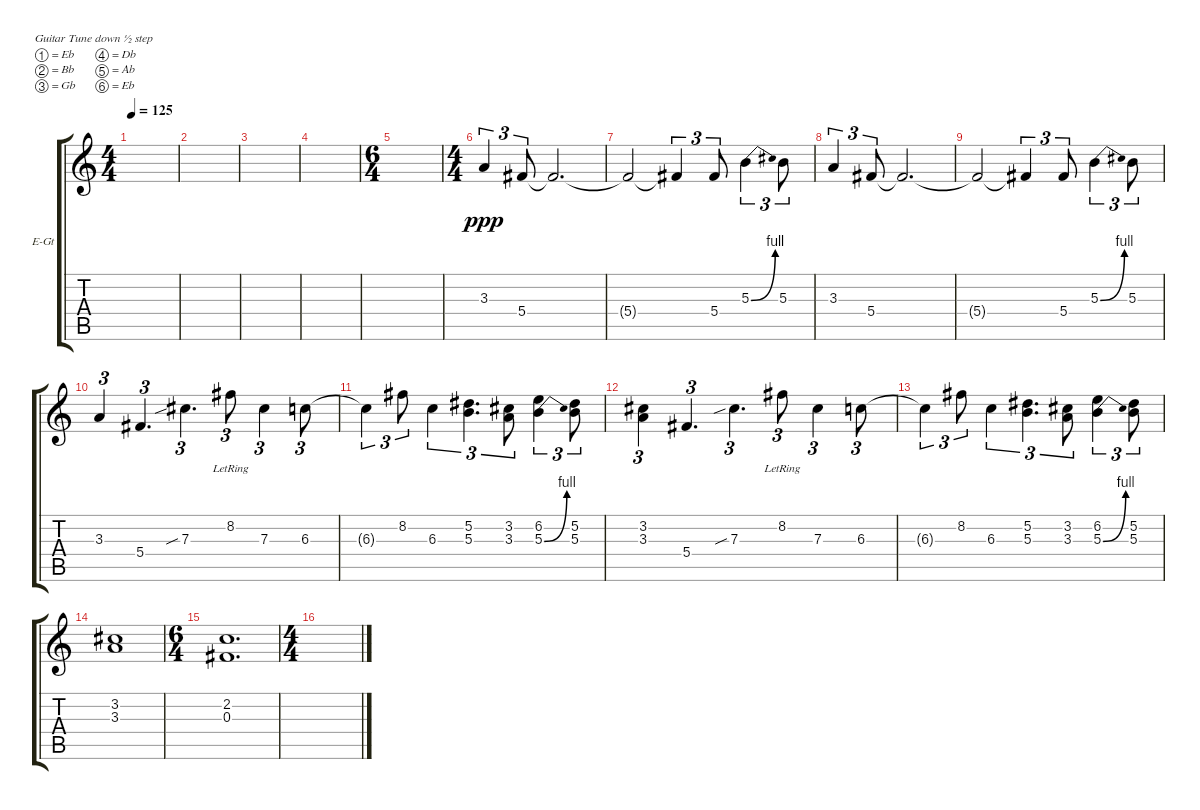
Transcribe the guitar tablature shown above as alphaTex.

\defaultSystemsLayout 4
\bracketExtendMode groupsimilarinstruments
\firstSystemTrackNameOrientation horizontal
\otherSystemsTrackNameOrientation horizontal
\track ("Electric Guitar (Drive)" "E-Gt") {instrument overdrivenguitar}
\staff {score tabs}
\tuning (Eb4 Bb3 Gb3 Db3 Ab2 Eb2)
\ts (4 4)
\tempo 125
\clef g2
\ks c
|
|
|
|
\ts (6 4)
|
\ts (4 4)
3.3.4{tu (3 2) dy ppp} 5.4.8{tu (3 2)} 5.4{t}.2{d} |
5.4{t}.2 5.4{t}.4{tu (3 2)} 5.4.8{tu (3 2)} 5.3{be (bend 15 0 27.599999999999998 4)}.4{tu (3 2)} 5.3.8{tu (3 2)} |
3.3.4{tu (3 2)} 5.4.8{tu (3 2)} 5.4{t}.2{d} |
5.4{t}.2 5.4{t}.4{tu (3 2)} 5.4.8{tu (3 2)} 5.3{be (bend 15 0 27.599999999999998 4)}.4{tu (3 2)} 5.3.8{tu (3 2)} |
3.3.4{tu (3 2)} 5.4.4{d tu (3 2)} 7.3{sib}.4{d tu (3 2)} 8.2{lr}.8{tu (3 2)} 7.3.4{tu (3 2)} 6.3.8{tu (3 2)} |
6.3{t}.4{tu (3 2)} 8.2.8{tu (3 2)} 6.3.4{tu (3 2)} (5.3 5.2).4{d tu (3 2)} (3.3 3.2).8{tu (3 2)} (5.3{be (bend 15 0 27.599999999999998 4)} 6.2).4{tu (3 2)} (5.3 5.2).8{tu (3 2)} |
(3.3 3.2).4{tu (3 2)} 5.4.4{d tu (3 2)} 7.3{sib}.4{d tu (3 2)} 8.2{lr}.8{tu (3 2)} 7.3.4{tu (3 2)} 6.3.8{tu (3 2)} |
6.3{t}.4{tu (3 2)} 8.2.8{tu (3 2)} 6.3.4{tu (3 2)} (5.3 5.2).4{d tu (3 2)} (3.3 3.2).8{tu (3 2)} (5.3{be (bend 15 0 27.599999999999998 4)} 6.2).4{tu (3 2)} (5.3 5.2).8{tu (3 2)} |
(3.3 3.2).1 |
\ts (6 4)
(0.3 2.2).1{d} |
\ts (4 4)
